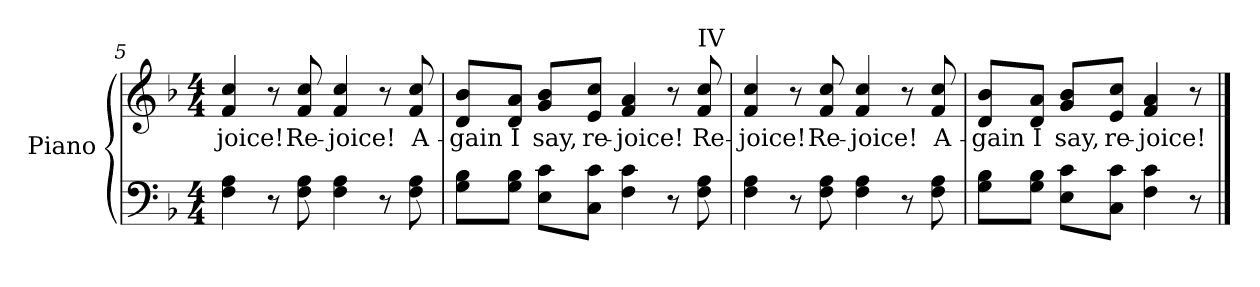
**kern	**kern	**text
*part2	*part1	*part1
*staff2	*staff1	*staff1
*I"Piano	*I"Piano	*
*I'Pno.	*I'Pno.	*
!!LO:LB:g=z
*clefF4	*clefG2	*
*k[b-]	*k[b-]	*
*F:	*F:	*
*M4/4	*M4/4	*
=5	=5	=5
!	!	!LO:LY:b:color=#000000
4Fi\ 4Ai	4fi/ 4cci	-joice!
8r	8r	.
!	!	!LO:LY:b:color=#000000
8Fi\ 8Ai	8fi/ 8cci	Re-
!	!	!LO:LY:b:color=#000000
4Fi\ 4Ai	4fi/ 4cci	-joice!
8r	8r	.
!	!	!LO:LY:b:color=#000000
8Fi\ 8Ai	8fi/ 8cci	A-
=6	=6	=6
!	!	!LO:LY:b:color=#000000
8Gi\ 8B-i\L	8di/ 8b-i/L	-gain
!	!	!LO:LY:b:color=#000000
8Gi\ 8B-i\J	8di/ 8ai/J	I
!	!	!LO:LY:b:color=#000000
8Ei\ 8ci\L	8gi/ 8b-i/L	say,
!	!	!LO:LY:b:color=#000000
8Ci\ 8ci\J	8ei/ 8cci/J	re-
!	!	!LO:LY:b:color=#000000
4Fi\ 4ci	4fi/ 4ai	-joice!
8r	8r	.
!	!LO:TX:a:t=IV	!
!	!	!LO:LY:b:color=#000000
8Fi\ 8Ai	8fi/ 8cci	Re-
!!LO:LB:g=z
=7	=7	=7
!	!	!LO:LY:b:color=#000000
4Fi\ 4Ai	4fi/ 4cci	-joice!
8r	8r	.
!	!	!LO:LY:b:color=#000000
8Fi\ 8Ai	8fi/ 8cci	Re-
!	!	!LO:LY:b:color=#000000
4Fi\ 4Ai	4fi/ 4cci	-joice!
8r	8r	.
!	!	!LO:LY:b:color=#000000
8Fi\ 8Ai	8fi/ 8cci	A-
=8	=8	=8
!	!	!LO:LY:b:color=#000000
8Gi\ 8B-i\L	8di/ 8b-i/L	-gain
!	!	!LO:LY:b:color=#000000
8Gi\ 8B-i\J	8di/ 8ai/J	I
!	!	!LO:LY:b:color=#000000
8Ei\ 8ci\L	8gi/ 8b-i/L	say,
!	!	!LO:LY:b:color=#000000
8Ci\ 8ci\J	8ei/ 8cci/J	re-
!	!	!LO:LY:b:color=#000000
4Fi\ 4ci	4fi/ 4ai	-joice!
8r	8r	.
==	==	==
*-	*-	*-
